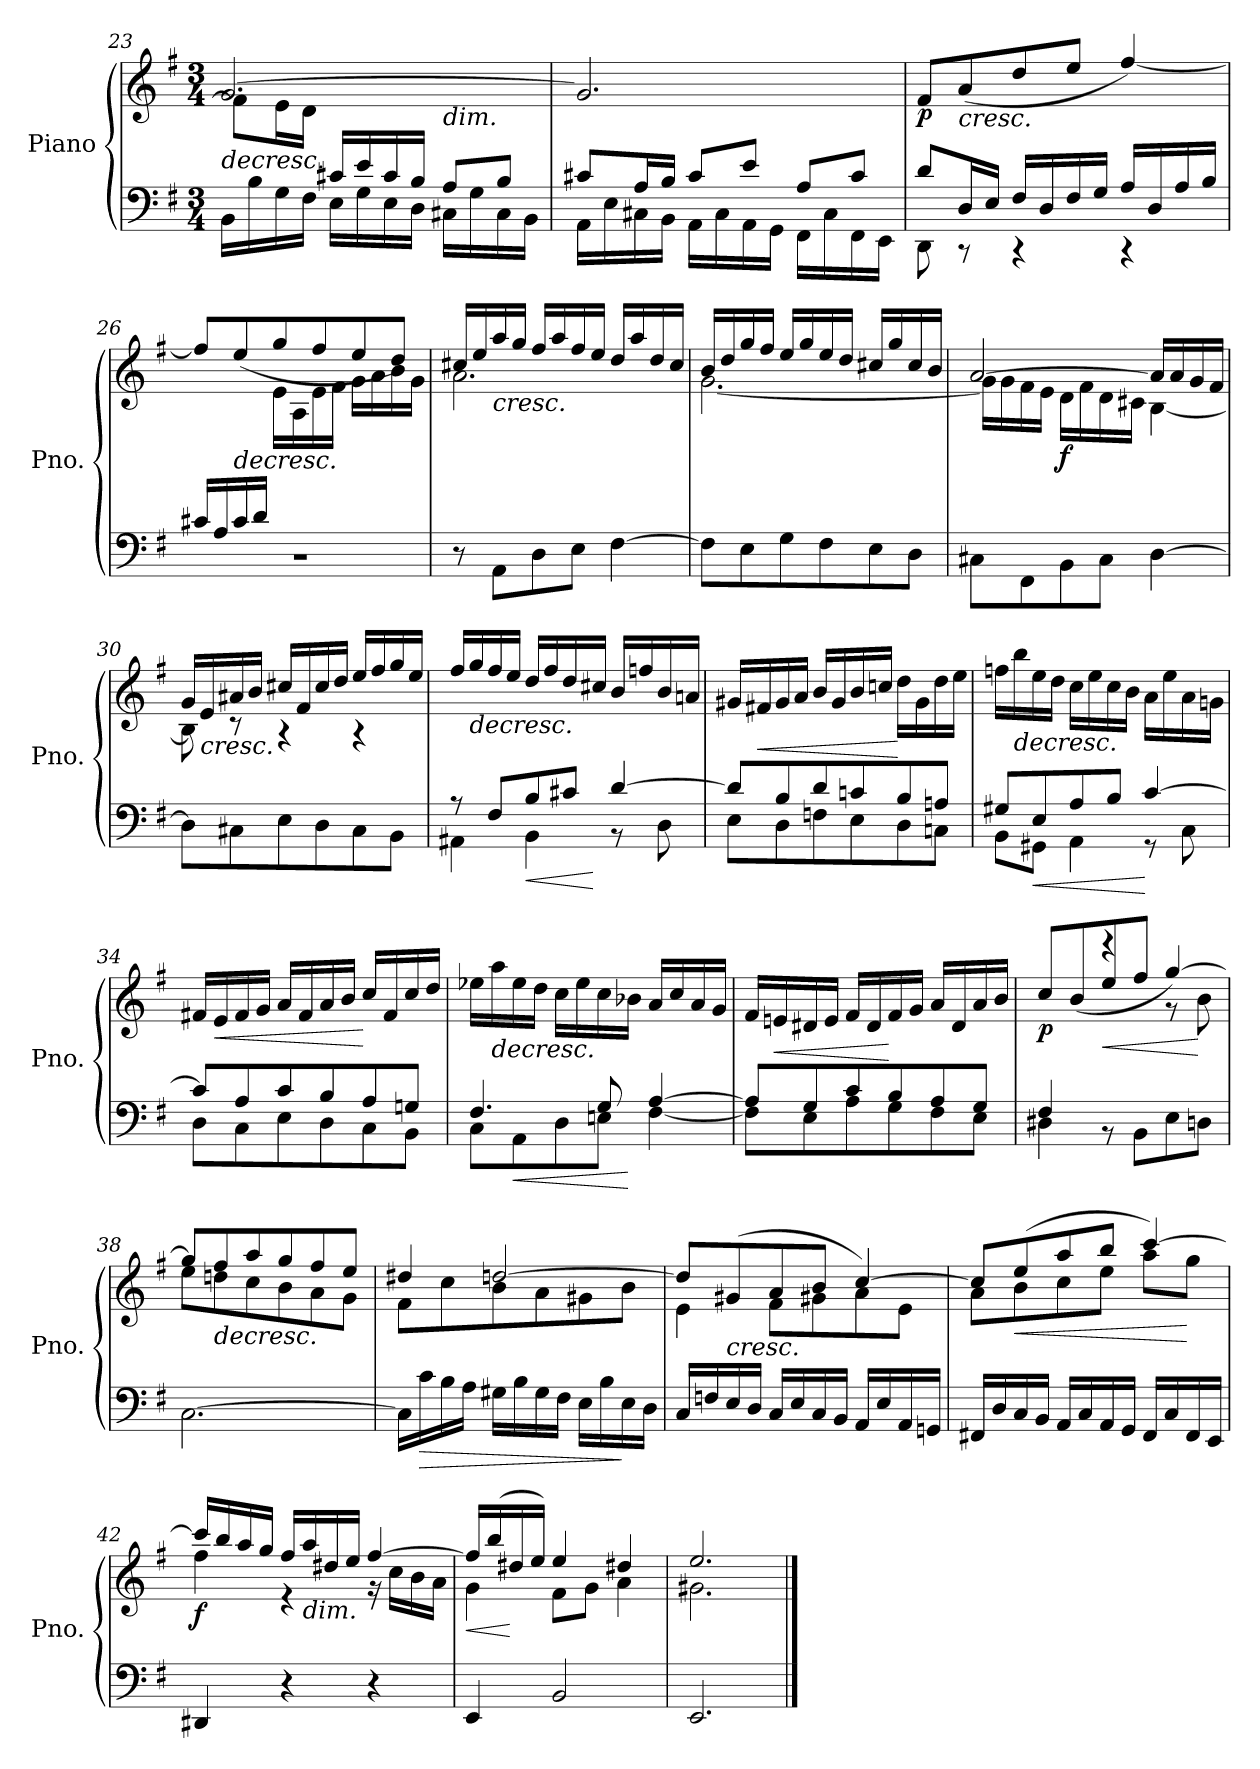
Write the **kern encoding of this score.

**kern	**kern	**dynam
*part1	*part1	*part1
*staff2	*staff1	*staff1/2
*I"Piano	*	*
*I'Pno.	*	*
*clefF4	*clefG2	*
*k[f#]	*k[f#]	*
*M3/4	*M3/4	*
=23	=23	=23
*^	*	*
!	!	!	!LO:HP:b
*	*	*^	*
*	*	*	*^	*
4ryy	16BB\LL	[2.g/	8f#\L]	2ryy	>
.	16B\	.	.	.	.
.	16G\	.	16e\L	.	.
.	16F#\JJ	.	16d\JJ	.	.
16c#X/LL	16E\LL	.	2ryy	.	.
16e/	16G\	.	.	.	.
16c#/	16E\	.	.	.	.
16B/JJ	16D\JJ	.	.	.	.
!	!	!	!	!LO:TX:b:i:t=dim.	!
8A/L	16C#X\LL	.	.	4ryy	.
.	16G\	.	.	.	.
8B/J	16C#\	.	.	.	.
.	16BB\JJ	.	.	.	.
*	*	*v	*v	*v	*
=24	=24	=24	=24
8c#X/L	16AA\LL	2.g/]	.
.	16E\	.	.
16A/L	16C#X\	.	.
16B/JJ	16BB\JJ	.	.
8c#/L	16AA\LL	.	.
.	16C#\	.	.
8e/J	16AA\	.	.
.	16GG\JJ	.	.
8A/L	16FF#\LL	.	.
.	16C#\	.	.
8c#/J	16FF#\	.	.
.	16EE\JJ	.	.
=25	=25	=25	=25
!	!	!	!LO:DY:b
8d/L	8DD\	8f#/L	p
!	!	!	!LO:HP:b
16D/L	8r	(>8a/	<
16E/JJ	.	.	.
16F#/LL	4r	8dd/	.
16D/	.	.	.
16F#/	.	8ee/J	.
16G/JJ	.	.	.
16A/LL	4r	[4ff#/)	]
16D/	.	.	.
16A/	.	.	.
16B/JJ	.	.	.
=26	=26	=26	=26
*	*	*^	*
16c#X/LL	2.r	8ff#/L]	4ryy	.
16A/	.	.	.	.
!	!	!	!	!LO:HP:b
16c#/	.	(>8ee/	.	>
16d/JJ	.	.	.	.
2ryy	.	8gg/	16e\LL	.
.	.	.	16A\	.
.	.	8ff#/	16e\	.
.	.	.	16f#\JJ	.
.	.	8ee/	16g\LL	[
.	.	.	16a\	.
.	.	8dd/J)	16b\	.
.	.	.	16g\JJ	.
*v	*v	*	*	*
=27	=27	=27	=27
8r	16cc#X/LL	2.a\	.
.	16ee/	.	.
!	!LO:TX:b:i:t=cresc.	!	!
8AA\L	16aa/	.	.
.	16gg/JJ	.	.
8D\	16ff#/LL	.	.
.	16aa/	.	.
8E\J	16ff#/	.	.
.	16ee/JJ	.	.
[4F#\	16dd/LL	.	.
.	16aa/	.	.
.	16dd/	.	.
.	16cc#/JJ	.	.
=28	=28	=28	=28
8F#\L]	16b/LL	[2.g\	.
.	16dd/	.	.
8E\	16gg/	.	.
.	16ff#/JJ	.	.
8G\	16ee/LL	.	.
.	16gg/	.	.
8F#\	16ee/	.	.
.	16dd/JJ	.	.
8E\	16cc#X/LL	.	.
.	16gg/	.	.
8D\J	16cc#/	.	.
.	16b/JJ	.	.
=29	=29	=29	=29
8C#X\L	[2a/	16g\LL]	.
.	.	16g\	.
8FF#\	.	16f#\	.
.	.	16e\JJ	.
!	!	!	!LO:DY:b
8BB\	.	16d\LL	f
.	.	16f#\	.
8C#\J	.	16d\	.
.	.	16c#X\JJ	.
[4D\	16a/LL]	[4B\	.
.	16a/	.	.
.	16g/	.	.
.	16f#/JJ	.	.
=30	=30	=30	=30
8D\L]	16g/LL	8B\]	.
!	!	!	!LO:HP:b
.	16e/	.	<
8C#X\	16a#X/	8rc	.
.	16b/JJ	.	.
8E\	16cc#X/LL	4r	]
.	16f#/	.	.
8D\	16cc#/	.	.
.	16dd/JJ	.	.
8C#\	16ee/LL	4r	.
.	16ff#/	.	.
8BB\J	16gg/	.	.
.	16ee/JJ	.	.
*	*v	*v	*
=31	=31	=31
*^	*	*
8r	4AA#X\	16ff#/LL	.
!	!	!	!LO:HP:b
.	.	16gg/	>
8F#/L	.	16ff#/	.
.	.	16ee/JJ	.
!	!	!	!LO:HP:b=2
8B/	4BB\	16dd/LL	<
.	.	16ff#/	.
8c#X/J	.	16dd/	.
.	.	16cc#X/JJ	[
[4d/	8r	16b/LL	]
.	.	16ffn/	.
.	8D\	16b/	.
.	.	16an/JJ	.
=32	=32	=32	=32
8d/L]	8E\L	16g#X/LL	.
!	!	!	!LO:HP:b
.	.	16f#X/	<
8B/	8D\	16g#/	.
.	.	16a/JJ	.
8d/	8Fn\	16b/LL	.
.	.	16g#/	.
8cn/	8E\	16b/	.
.	.	16ccn/JJ	.
8B/	8D\	16dd\LL	[
.	.	16g#\	.
8An/J	8Cn\J	16dd\	.
.	.	16ee\JJ	.
=33	=33	=33	=33
8G#X/L	8BB\L	16ffn\LL	.
!	!	!	!LO:HP:b
.	.	16bb\	>
!	!	!	!LO:HP:b=2
8E/	8GG#X\J	16ee\	<
.	.	16dd\JJ	.
8A/	4AA\	16cc\LL	.
.	.	16ee\	.
8B/J	.	16cc\	.
.	.	16b\JJ	.
[4c/	8r	16a\LL	] [
.	.	16ee\	.
.	8C\	16a\	.
.	.	16gn\JJ	.
=34	=34	=34	=34
8c/L]	8D\L	16f#X/LL	.
!	!	!	!LO:HP:b
.	.	16e/	<
8A/	8C\	16f#/	.
.	.	16g/JJ	.
8c/	8E\	16a/LL	.
.	.	16f#/	.
8B/	8D\	16a/	.
.	.	16b/JJ	.
8A/	8C\	16cc/LL	[
.	.	16f#/	.
8Gn/J	8BB\J	16cc/	.
.	.	16dd/JJ	.
=35	=35	=35	=35
4.F#/	8C\L	16ee-X\LL	.
!	!	!	!LO:HP:b
.	.	16aa\	>
!	!	!	!LO:HP:b=2
.	8AA\	16ee-\	<
.	.	16dd\JJ	.
.	8D\	16cc\LL	.
.	.	16ee-\	.
8G/	8En\J	16cc\	.
.	.	16b-X\JJ	[
[4A/	[4F#\	16a/LL	]
.	.	16cc/	.
.	.	16a/	.
.	.	16g/JJ	.
=36	=36	=36	=36
8A/L]	8F#\L]	16f#/LL	.
!	!	!	!LO:HP:b
.	.	16en/	<
8G/	8E\	16d#X/	.
.	.	16e/JJ	.
8c/	8A\	16f#/LL	.
.	.	16d#/	.
8B/	8G\	16f#/	[
.	.	16g/JJ	.
8A/	8F#\	16a/LL	.
.	.	16d#/	.
8G/J	8E\J	16a/	.
.	.	16b/JJ	.
=37	=37	=37	=37
*	*^	*^	*
!	!	!	!	!	!LO:DY:b
4F#/	2.ryy	4D#X\	8cc/L	4ryy	p
.	.	.	(>8b/	.	.
!	!	!	!	!	!LO:HP:b
2ryy	.	8r	8ee/	4reee	<
.	.	8BB\L	8ff#/J	.	.
.	.	8E\	[4gg/)	8r	.
.	.	8Dn\J	.	8b\	[
*v	*v	*v	*	*	*
=38	=38	=38	=38
[2.C\	8gg/L]	8ee\L	.
!	!	!	!LO:HP:b
.	8ff#/	8ddn\	>
.	8aa/	8cc\	.
.	8gg/	8b\	.
.	8ff#/	8a\	.
.	8ee/J	8g\J	[
=39	=39	=39	=39
16C\LL]	4dd#X/	8f#\L	.
!	!	!	!LO:HP:b=2
16c\	.	.	>
16B\	.	8cc\	.
16A\JJ	.	.	.
16G#X\LL	[2ddn/	8b\	.
16B\	.	.	.
16G#\	.	8a\	.
16F#\JJ	.	.	.
16E\LL	.	8g#X\	.
16B\	.	.	.
16E\	.	8b\J	]
16D\JJ	.	.	.
=40	=40	=40	=40
16C/LL	8dd/L]	4e\	.
16Fn/	.	.	.
!	!	!	!LO:HP:b
16E/	(>8g#X/	.	<
16D/JJ	.	.	.
16C/LL	8a/	8f#\L	.
16E/	.	.	.
16C/	8b/J	8g#X\	.
16BB/JJ	.	.	.
16AA/LL	[4cc/)	8a\	]
16E/	.	.	.
16AA/	.	8e\J	.
16GGn/JJ	.	.	.
=41	=41	=41	=41
16FF#X/LL	8cc/L]	8a\L	.
16D/	.	.	.
!	!	!	!LO:HP:b
16C/	(>8ee/	8b\	<
16BB/JJ	.	.	.
16AA/LL	8aa/	8cc\	.
16C/	.	.	.
16AA/	8bb/J	8ee\J	.
16GG/JJ	.	.	.
16FF#/LL	[4ccc/)	8aa\L	.
16C/	.	.	.
16FF#/	.	8gg\J	[
16EE/JJ	.	.	.
=42	=42	=42	=42
!	!	!	!LO:DY:b
4DD#X/	16ccc/LL]	4ff#\	f
.	16bb/	.	.
.	16aa/	.	.
.	16gg/JJ	.	.
4r	16ff#/LL	4r	.
!	!LO:TX:b:i:t=dim.	!	!
.	16aa/	.	.
.	16dd#X/	.	.
.	16ee/JJ	.	.
4r	[4ff#/	16r	.
.	.	16cc\LL	.
.	.	16b\	.
.	.	16a\JJ	.
=43	=43	=43	=43
!	!	!	!LO:HP:b
4EE/	16ff#/LL]	4g\	<
.	(>16bb/	.	.
.	16dd#X/	.	[
.	16ee/JJ)	.	.
2BB/	4ee/	8f#\L	.
.	.	8g\J	.
.	4dd#X/	4a\	.
=44	=44	=44	=44
2.EE/	2.ee/	2.g#X\	.
*	*v	*v	*
.	.	[
==	==	==
*-	*-	*-
